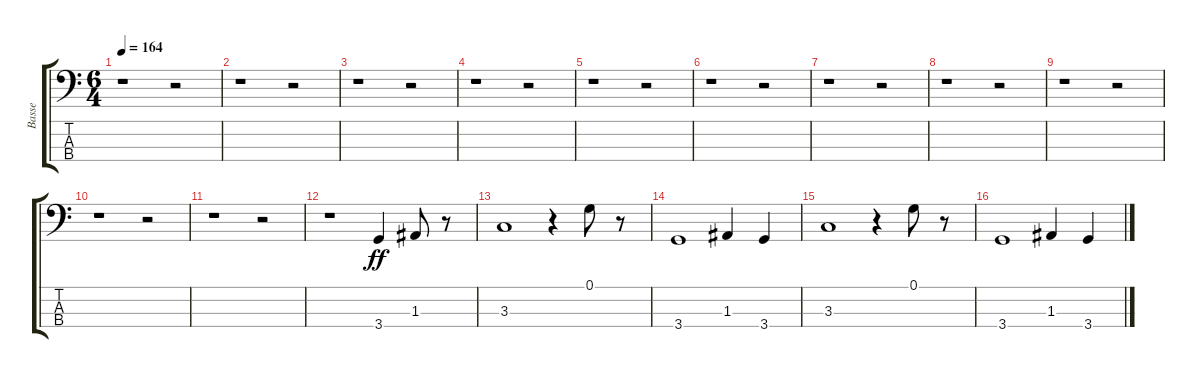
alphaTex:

\track ("Basse" "Basse") {instrument electricbassfinger}
\staff {score tabs}
\tuning (G2 D2 A1 E1) {hide}
\ts (6 4)
\tempo 164
\clef f4
\ks c
r.1{dy ppp} r.2 |
r.1 r.2 |
r.1 r.2 |
r.1 r.2 |
r.1 r.2 |
r.1 r.2 |
r.1 r.2 |
r.1 r.2 |
r.1 r.2 |
r.1 r.2 |
r.1 r.2 |
r.1 3.4.4{dy ff} 1.3.8 r.8 |
3.3.1 r.4 0.1.8 r.8 |
3.4.1 1.3.4 3.4.4 |
3.3.1 r.4 0.1.8 r.8 |
3.4.1 1.3.4 3.4.4
